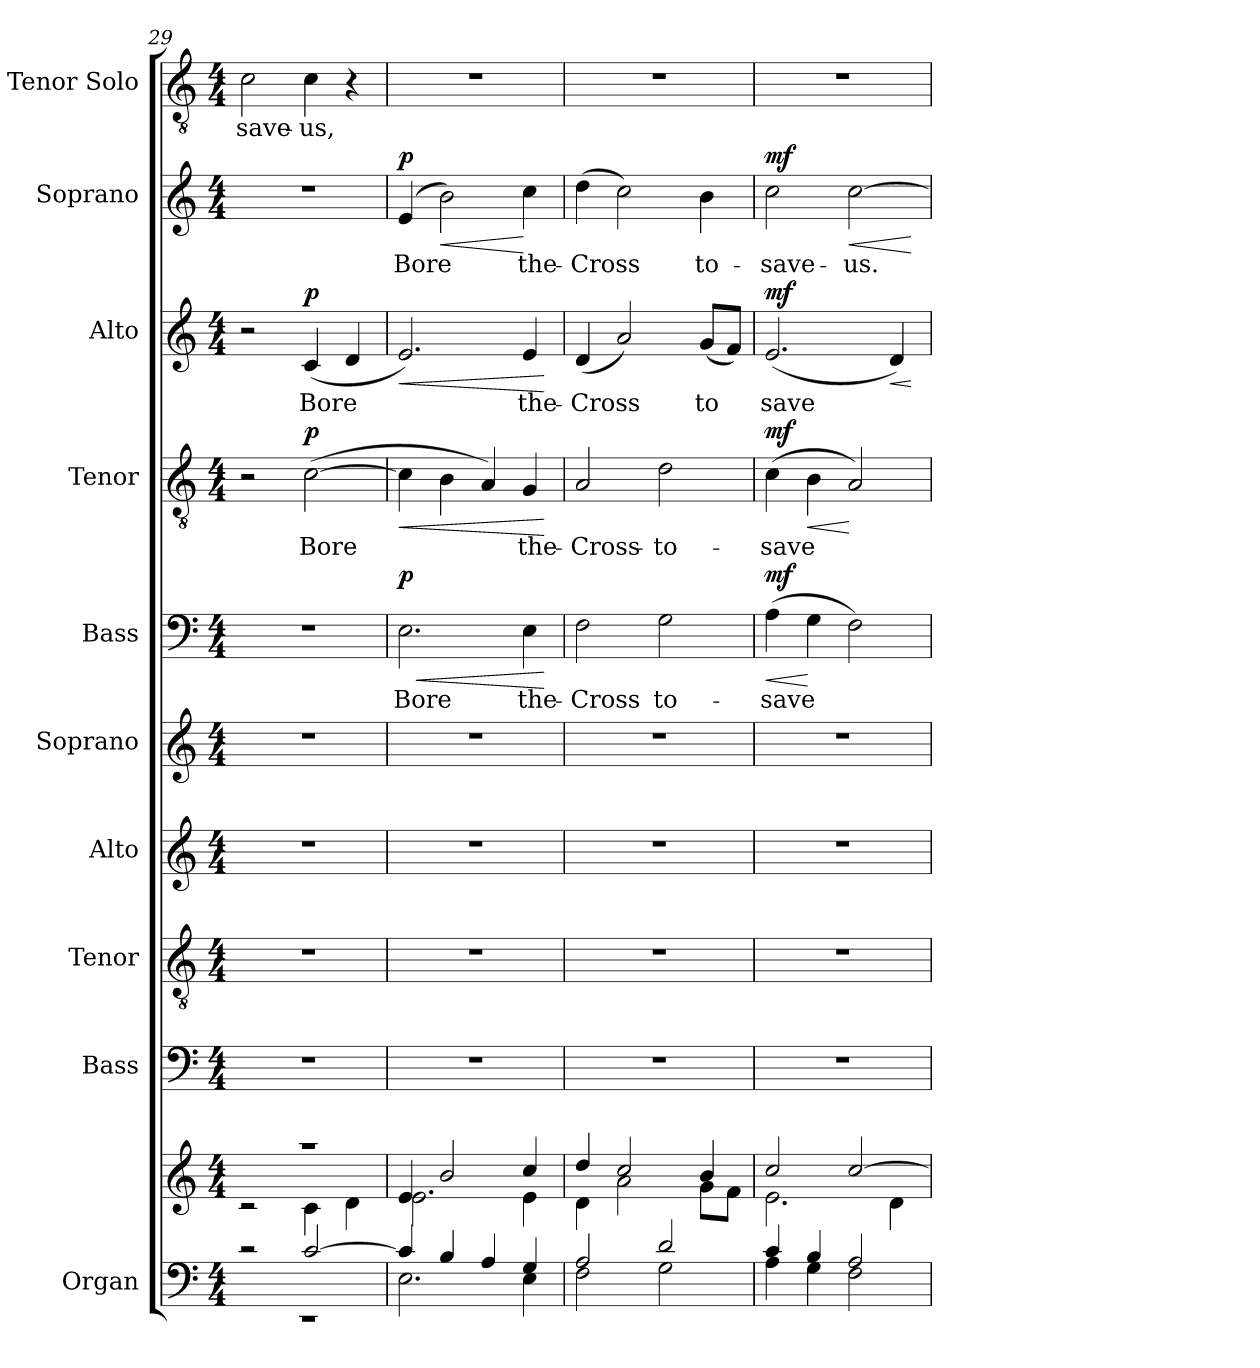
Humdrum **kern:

**kern	**kern	**kern	**kern	**kern	**kern	**kern	**text	**dynam	**kern	**text	**dynam	**kern	**text	**dynam	**kern	**text	**dynam	**kern	**text
*part10	*part10	*part9	*part8	*part7	*part6	*part5	*part5	*part5	*part4	*part4	*part4	*part3	*part3	*part3	*part2	*part2	*part2	*part1	*part1
*staff11	*staff10	*staff9	*staff8	*staff7	*staff6	*staff5	*staff5	*staff5	*staff4	*staff4	*staff4	*staff3	*staff3	*staff3	*staff2	*staff2	*staff2	*staff1	*staff1
*I"Organ	*	*I"Bass	*I"Tenor	*I"Alto	*I"Soprano	*I"Bass	*	*	*I"Tenor	*	*	*I"Alto	*	*	*I"Soprano	*	*	*I"Tenor Solo	*
*I'Org.	*	*I'B.	*I'T.	*I'A.	*I'S.	*I'B.	*	*	*I'T.	*	*	*I'A.	*	*	*I'S.	*	*	*I'T. Solo	*
*clefF4	*clefG2	*clefF4	*clefGv2	*clefG2	*clefG2	*clefF4	*	*	*clefGv2	*	*	*clefG2	*	*	*clefG2	*	*	*clefGv2	*
*	*	*	*ITrd7c12	*	*	*	*	*	*ITrd7c12	*	*	*	*	*	*	*	*	*ITrd7c12	*
*k[]	*k[]	*k[]	*k[]	*k[]	*k[]	*k[]	*	*	*k[]	*	*	*k[]	*	*	*k[]	*	*	*k[]	*
*C:	*C:	*C:	*C:	*C:	*C:	*C:	*	*	*C:	*	*	*C:	*	*	*C:	*	*	*C:	*
*M4/4	*M4/4	*M4/4	*M4/4	*M4/4	*M4/4	*M4/4	*	*	*M4/4	*	*	*M4/4	*	*	*M4/4	*	*	*M4/4	*
=29	=29	=29	=29	=29	=29	=29	=29	=29	=29	=29	=29	=29	=29	=29	=29	=29	=29	=29	=29
*^	*^	*	*	*	*	*	*	*	*	*	*	*	*	*	*	*	*	*	*
!	!	!	!	!	!	!	!	!	!	!	!	!	!	!	!	!	!	!	!	!	!LO:LY:b
2rc	1rEE	1raa	2rc	1r	1r	1r	1r	1r	.	.	2r	.	.	2r	.	.	1r	.	.	2C\	-save-
!	!	!	!	!	!	!	!	!	!	!	!	!LO:LY:b	!LO:DY:a	!	!LO:LY:b	!LO:DY:a	!	!	!	!	!LO:LY:b
[>2c/	.	.	4c\	.	.	.	.	.	.	.	(>[>2C\	-Bore	p	(<4c/	-Bore	p	.	.	.	4C\	-us,-
.	.	.	4d\	.	.	.	.	.	.	.	.	.	.	4d/	.	.	.	.	.	4r	.
=30	=30	=30	=30	=30	=30	=30	=30	=30	=30	=30	=30	=30	=30	=30	=30	=30	=30	=30	=30	=30	=30
!	!	!	!	!	!	!	!	!	!LO:LY:b	!LO:HP:b	!	!	!LO:HP:b	!	!	!LO:HP:b	!	!LO:LY:b	!	!	!
!	!	!	!	!	!	!	!	!	!	!LO:DY:n=1:a	!	!	!	!	!	!	!	!	!LO:DY:a	!	!
4c/]	2.E\	4e/	2.e\	1r	1r	1r	1r	2.E\	-Bore	< p	4C\]	.	<	2.e/)	.	<	(4e/	-Bore	p	1r	.
!	!	!	!	!	!	!	!	!	!	!	!	!	!	!	!	!	!	!	!LO:HP:b	!	!
4B/	.	2b/	.	.	.	.	.	.	.	.	4BB\	.	.	.	.	.	2b\)	.	<	.	.
4A/	.	.	.	.	.	.	.	.	.	.	4AA/)	.	.	.	.	.	.	.	.	.	.
!	!	!	!	!	!	!	!	!	!LO:LY:b	!	!	!LO:LY:b	!	!	!LO:LY:b	!	!	!LO:LY:b	!	!	!
4G/	4E\	4cc/	4e\	.	.	.	.	4E\	the-	.	4GG/	the-	.	4e/	the-	.	4cc\	the-	[	.	.
*v	*v	*	*	*	*	*	*	*	*	*	*	*	*	*	*	*	*	*	*	*	*
*	*v	*v	*	*	*	*	*	*	*	*	*	*	*	*	*	*	*	*	*	*
.	.	.	.	.	.	.	.	[	.	.	[	.	.	[	.	.	.	.	.
=31	=31	=31	=31	=31	=31	=31	=31	=31	=31	=31	=31	=31	=31	=31	=31	=31	=31	=31	=31
*^	*^	*	*	*	*	*	*	*	*	*	*	*	*	*	*	*	*	*	*
!	!	!	!	!	!	!	!	!	!LO:LY:b	!	!	!LO:LY:b	!	!	!LO:LY:b	!	!	!LO:LY:b	!	!	!
2A/	2F\	4dd/	4d\	1r	1r	1r	1r	2F\	-Cross	.	2AA/	-Cross-	.	(<4d/	-Cross	.	(>4dd\	-Cross	.	1r	.
.	.	2cc/	2a\	.	.	.	.	.	.	.	.	.	.	2a/)	.	.	2cc\)	.	.	.	.
!	!	!	!	!	!	!	!	!	!LO:LY:b	!	!	!LO:LY:b	!	!	!	!	!	!	!	!	!
2d/	2G\	.	.	.	.	.	.	2G\	to-	.	2D\	-to-	.	.	.	.	.	.	.	.	.
!	!	!	!	!	!	!	!	!	!	!	!	!	!	!	!LO:LY:b	!	!	!LO:LY:b	!	!	!
.	.	4b/	8g\L	.	.	.	.	.	.	.	.	.	.	(<8g/L	to	.	4b\	to-	.	.	.
.	.	.	8f\J	.	.	.	.	.	.	.	.	.	.	8f/J)	.	.	.	.	.	.	.
=32	=32	=32	=32	=32	=32	=32	=32	=32	=32	=32	=32	=32	=32	=32	=32	=32	=32	=32	=32	=32	=32
!	!	!	!	!	!	!	!	!	!LO:LY:b	!LO:HP:b	!	!LO:LY:b	!	!	!LO:LY:b	!	!	!LO:LY:b	!	!	!
!	!	!	!	!	!	!	!	!	!	!LO:DY:n=1:a	!	!	!LO:DY:a	!	!	!LO:DY:a	!	!	!LO:DY:a	!	!
4c/	4A\	2cc/	2.e\	1r	1r	1r	1r	(>4A\	-save	< mf	(>4C\	-save	mf	(<2.e/	save	mf	2cc\	-save-	mf	1r	.
!	!	!	!	!	!	!	!	!	!	!	!	!	!LO:HP:b	!	!	!	!	!	!	!	!
4B/	4G\	.	.	.	.	.	.	4G\	.	[	4BB\	.	<	.	.	.	.	.	.	.	.
!	!	!	!	!	!	!	!	!	!	!	!	!	!	!	!	!	!	!LO:LY:b	!LO:HP:b	!	!
2A/	2F\	[>2cc/	.	.	.	.	.	2F\)	.	.	2AA/)	.	[	.	.	.	[>2cc\	-us.	<	.	.
!	!	!	!	!	!	!	!	!	!	!	!	!	!	!	!	!LO:HP:b	!	!	!	!	!
.	.	.	4d\	.	.	.	.	.	.	.	.	.	.	4d/)	.	<	.	.	.	.	.
*v	*v	*	*	*	*	*	*	*	*	*	*	*	*	*	*	*	*	*	*	*	*
*	*v	*v	*	*	*	*	*	*	*	*	*	*	*	*	*	*	*	*	*	*
.	.	.	.	.	.	.	.	.	.	.	.	.	.	[	.	.	[	.	.
=	=	=	=	=	=	=	=	=	=	=	=	=	=	=	=	=	=	=	=
*-	*-	*-	*-	*-	*-	*-	*-	*-	*-	*-	*-	*-	*-	*-	*-	*-	*-	*-	*-
